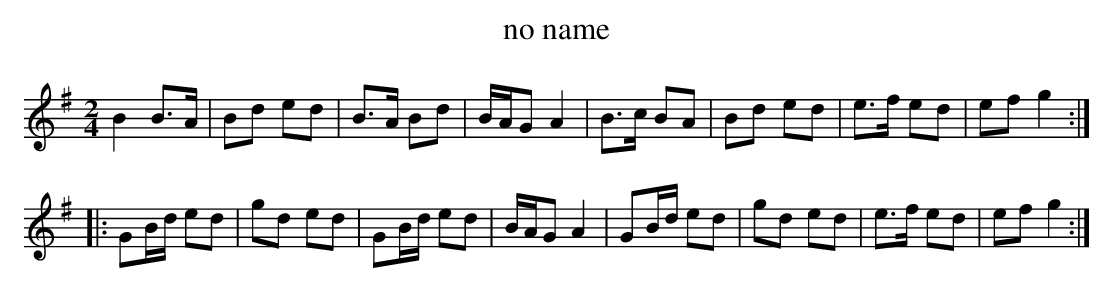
X:1
T:no name
M:2/4
L:1/8
K:G
B2 B>A|Bd ed|B>A Bd|B/A/G A2|B>c BA|Bd ed|e>f ed|ef g2:|
|:GB/d/ ed|gd ed|GB/d/ ed|B/A/G A2|GB/d/ ed|gd ed|e>f ed|ef g2:|
